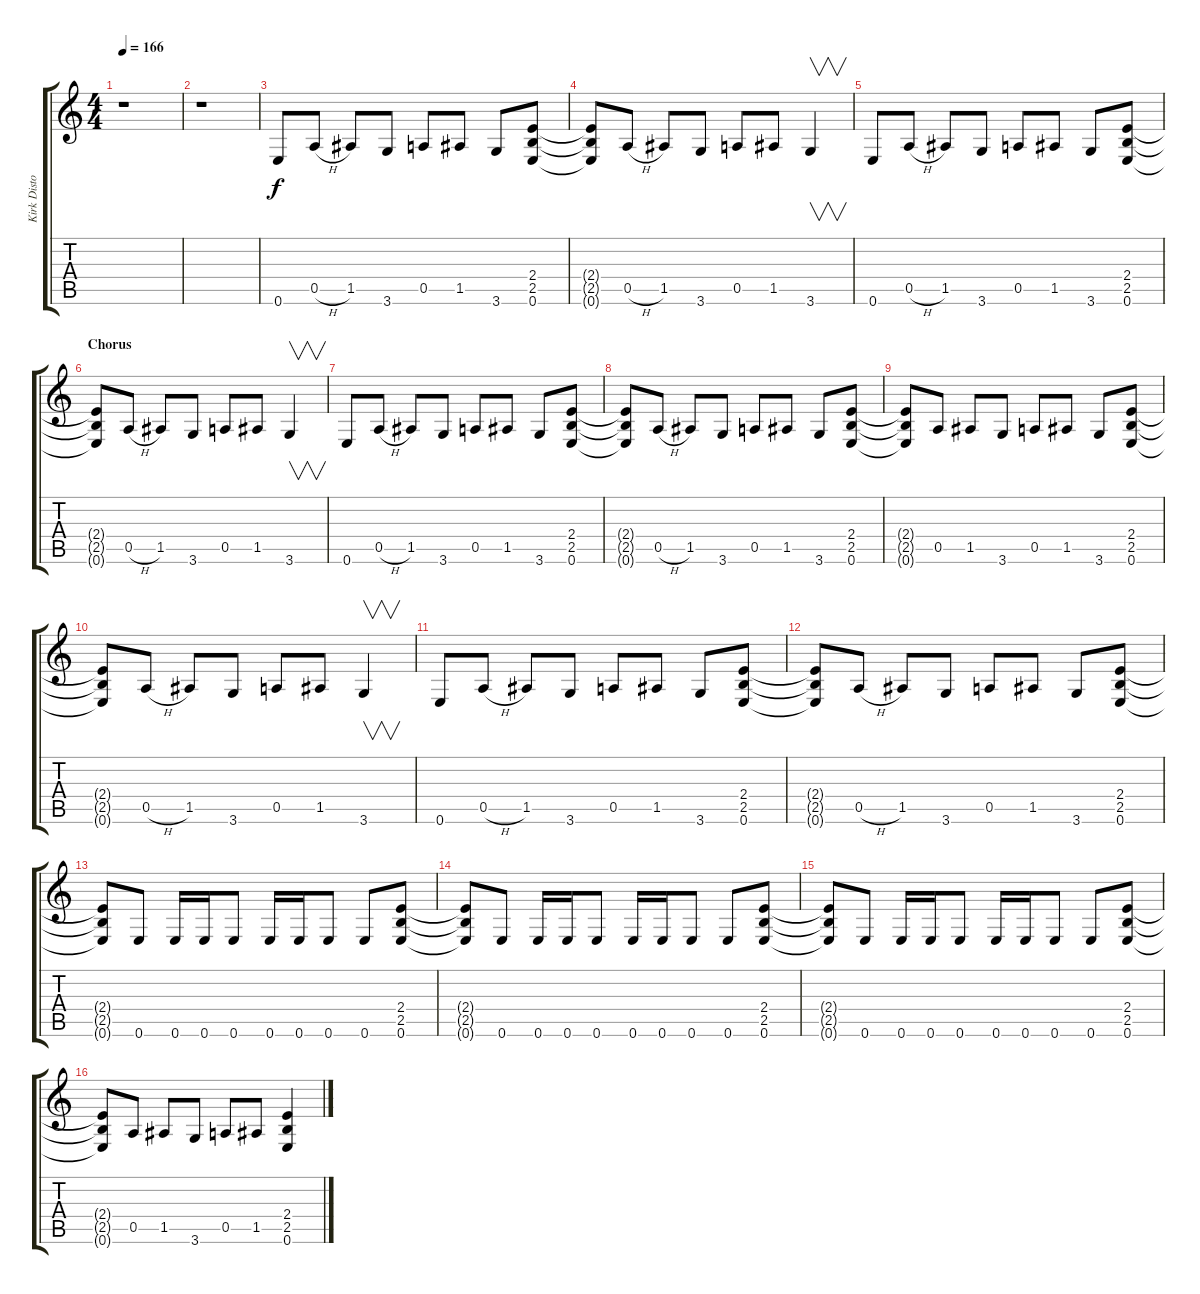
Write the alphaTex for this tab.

\track ("Kirk Distortion Guitar" "Kirk Disto") {instrument distortionguitar}
\staff {score tabs}
\tuning (E4 B3 G3 D3 A2 E2) {hide}
\ts (4 4)
\tempo 166
\clef g2
\ks c
r.1{dy f} |
r.1 |
0.6.8 0.5{h}.8 1.5.8 3.6.8 0.5.8 1.5.8 3.6.8 (2.4 2.5 0.6).8 |
(2.4{t} 2.5{t} 0.6{t}).8 0.5{h}.8 1.5.8 3.6.8 0.5.8 1.5.8 3.6.4{v} |
0.6.8 0.5{h}.8 1.5.8 3.6.8 0.5.8 1.5.8 3.6.8 (2.4 2.5 0.6).8 |
\section ("" "Chorus")
(2.4{t} 2.5{t} 0.6{t}).8 0.5{h}.8 1.5.8 3.6.8 0.5.8 1.5.8 3.6.4{v} |
0.6.8 0.5{h}.8 1.5.8 3.6.8 0.5.8 1.5.8 3.6.8 (2.4 2.5 0.6).8 |
(2.4{t} 2.5{t} 0.6{t}).8 0.5{h}.8 1.5.8 3.6.8 0.5.8 1.5.8 3.6.8 (2.4 2.5 0.6).8 |
(2.4{t} 2.5{t} 0.6{t}).8 0.5.8 1.5.8 3.6.8 0.5.8 1.5.8 3.6.8 (2.4 2.5 0.6).8 |
(2.4{t} 2.5{t} 0.6{t}).8 0.5{h}.8 1.5.8 3.6.8 0.5.8 1.5.8 3.6.4{v} |
0.6.8 0.5{h}.8 1.5.8 3.6.8 0.5.8 1.5.8 3.6.8 (2.4 2.5 0.6).8 |
(2.4{t} 2.5{t} 0.6{t}).8 0.5{h}.8 1.5.8 3.6.8 0.5.8 1.5.8 3.6.8 (2.4 2.5 0.6).8 |
(2.4{t} 2.5{t} 0.6{t}).8 0.6.8 0.6.16 0.6.16 0.6.8 0.6.16 0.6.16 0.6.8 0.6.8 (2.4 2.5 0.6).8 |
(2.4{t} 2.5{t} 0.6{t}).8 0.6.8 0.6.16 0.6.16 0.6.8 0.6.16 0.6.16 0.6.8 0.6.8 (2.4 2.5 0.6).8 |
(2.4{t} 2.5{t} 0.6{t}).8 0.6.8 0.6.16 0.6.16 0.6.8 0.6.16 0.6.16 0.6.8 0.6.8 (2.4 2.5 0.6).8 |
(2.4{t} 2.5{t} 0.6{t}).8 0.5.8 1.5.8 3.6.8 0.5.8 1.5.8 (2.4 2.5 0.6).4
